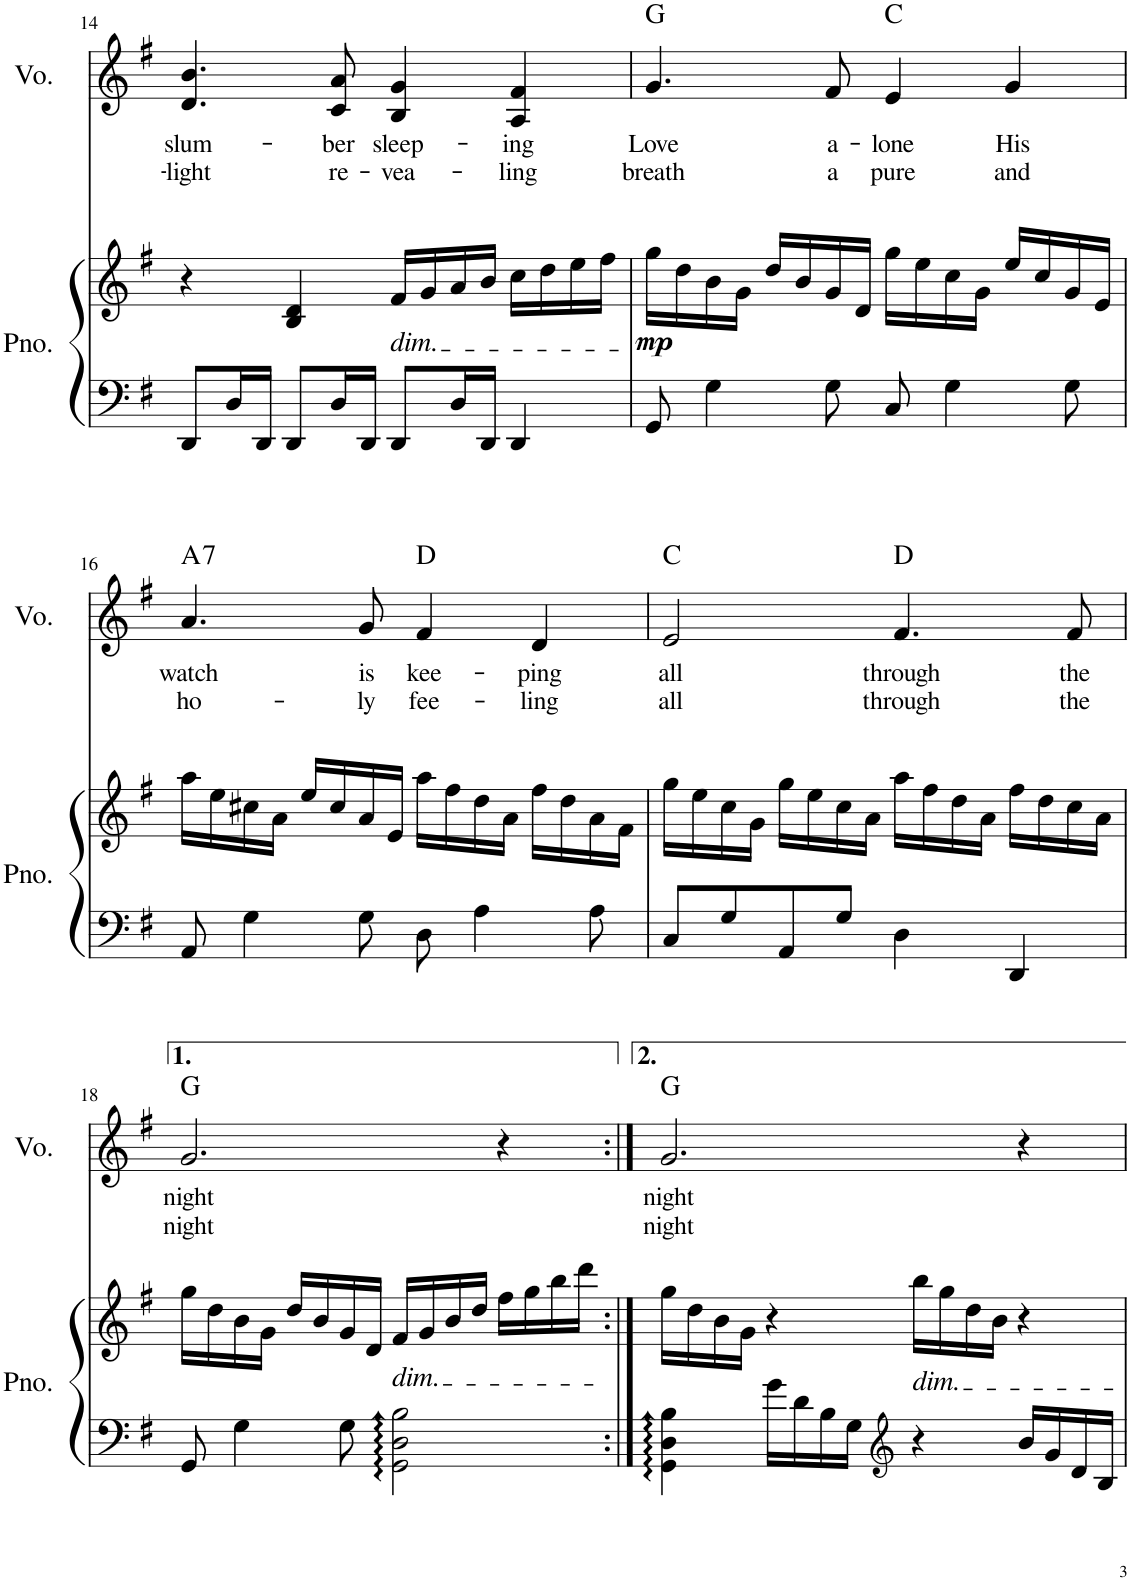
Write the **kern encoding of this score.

**kern	**kern	**dynam	**kern	**text	**text	**harte
*part2	*part2	*part2	*part1	*part1	*part1	*part1
*staff3	*staff2	*staff2/3	*staff1	*staff1	*staff1	*
*I"Piano	*	*	*I"Voice	*	*	*
*I'Pno.	*	*	*I'Vo.	*	*	*
!!LO:PB:g=z
*clefF4	*clefG2	*	*clefG2	*	*	*
*k[f#]	*k[f#]	*	*k[f#]	*	*	*
*M4/4	*M4/4	*	*M4/4	*	*	*
=14	=14	=14	=14	=14	=14	=14
!	!	!	!	!LO:LY:b	!LO:LY:b	!
8DD/L	4r	.	4.d/ 4.b/	slum-	-light	.
16D/L	.	.	.	.	.	.
16DD/JJ	.	.	.	.	.	.
8DD/L	4B/ 4d/	.	.	.	.	.
!	!	!	!	!LO:LY:b	!LO:LY:b	!
16D/L	.	.	8c/ 8a/	-ber	re-	.
16DD/JJ	.	.	.	.	.	.
!	!LO:TX:b:i:t=dim.	!	!	!	!	!
!	!	!	!	!LO:LY:b	!LO:LY:b	!
8DD/L	16f#/LL	.	4B/ 4g/	sleep-	-vea-	.
.	16g/	.	.	.	.	.
16D/L	16a/	.	.	.	.	.
16DD/JJ	16b/JJ	.	.	.	.	.
!	!	!	!	!LO:LY:b	!LO:LY:b	!
4DD/	16cc\LL	.	4A/ 4f#/	-ing	-ling	.
.	16dd\	.	.	.	.	.
.	16ee\	.	.	.	.	.
.	16ff#\JJ	.	.	.	.	.
=15	=15	=15	=15	=15	=15	=15
!	!	!LO:DY:b	!	!LO:LY:b	!LO:LY:b	!
8GG/	16gg\LL	mp	4.g/	Love	breath	G:maj
.	16dd\	.	.	.	.	.
4G\	16b\	.	.	.	.	.
.	16g\JJ	.	.	.	.	.
.	16dd/LL	.	.	.	.	.
.	16b/	.	.	.	.	.
!	!	!	!	!LO:LY:b	!LO:LY:b	!
8G\	16g/	.	8f#/	a-	a	.
.	16d/JJ	.	.	.	.	.
!	!	!	!	!LO:LY:b	!LO:LY:b	!
8C/	16gg\LL	.	4e/	-lone	pure	C:maj
.	16ee\	.	.	.	.	.
4G\	16cc\	.	.	.	.	.
.	16g\JJ	.	.	.	.	.
!	!	!	!	!LO:LY:b	!LO:LY:b	!
.	16ee/LL	.	4g/	His	and	.
.	16cc/	.	.	.	.	.
8G\	16g/	.	.	.	.	.
.	16e/JJ	.	.	.	.	.
!!LO:LB:g=z
=16	=16	=16	=16	=16	=16	=16
!	!	!	!	!LO:LY:b	!LO:LY:b	!LO:H:kt=7
8AA/	16aa\LL	.	4.a/	watch	ho-	A:7
.	16ee\	.	.	.	.	.
4G\	16cc#X\	.	.	.	.	.
.	16a\JJ	.	.	.	.	.
.	16ee/LL	.	.	.	.	.
.	16cc#/	.	.	.	.	.
!	!	!	!	!LO:LY:b	!LO:LY:b	!
8G\	16a/	.	8g/	is	-ly	.
.	16e/JJ	.	.	.	.	.
!	!	!	!	!LO:LY:b	!LO:LY:b	!
8D\	16aa\LL	.	4f#/	kee-	fee-	D:maj
.	16ff#\	.	.	.	.	.
4A\	16dd\	.	.	.	.	.
.	16a\JJ	.	.	.	.	.
!	!	!	!	!LO:LY:b	!LO:LY:b	!
.	16ff#\LL	.	4d/	-ping	-ling	.
.	16dd\	.	.	.	.	.
8A\	16a\	.	.	.	.	.
.	16f#\JJ	.	.	.	.	.
=17	=17	=17	=17	=17	=17	=17
!	!	!	!	!LO:LY:b	!LO:LY:b	!
8C/L	16gg\LL	.	2e/	all	all	C:maj
.	16ee\	.	.	.	.	.
8G/	16cc\	.	.	.	.	.
.	16g\JJ	.	.	.	.	.
8AA/	16gg\LL	.	.	.	.	.
.	16ee\	.	.	.	.	.
8G/J	16cc\	.	.	.	.	.
.	16a\JJ	.	.	.	.	.
!	!	!	!	!LO:LY:b	!LO:LY:b	!
4D\	16aa\LL	.	4.f#/	through	through	D:maj
.	16ff#\	.	.	.	.	.
.	16dd\	.	.	.	.	.
.	16a\JJ	.	.	.	.	.
4DD/	16ff#\LL	.	.	.	.	.
.	16dd\	.	.	.	.	.
!	!	!	!	!LO:LY:b	!LO:LY:b	!
.	16cc\	.	8f#/	the	the	.
.	16a\JJ	.	.	.	.	.
!!LO:LB:g=z
=18	=18	=18	=18	=18	=18	=18
!	!	!	!	!LO:LY:b	!LO:LY:b	!
8GG/	16gg\LL	.	2.g/	night	night	G:maj
.	16dd\	.	.	.	.	.
4G\	16b\	.	.	.	.	.
.	16g\JJ	.	.	.	.	.
.	16dd/LL	.	.	.	.	.
.	16b/	.	.	.	.	.
8G\	16g/	.	.	.	.	.
.	16d/JJ	.	.	.	.	.
!	!LO:TX:b:i:t=dim.	!	!	!	!	!
2GG\ 2D\ 2B\	16f#/LL	.	.	.	.	.
.	16g/	.	.	.	.	.
.	16b/	.	.	.	.	.
.	16dd/JJ	.	.	.	.	.
.	16ff#\LL	.	4r	.	.	.
.	16gg\	.	.	.	.	.
.	16bb\	.	.	.	.	.
.	16ddd\JJ	.	.	.	.	.
=19:|!	=19:|!	=19:|!	=19:|!	=19:|!	=19:|!	=19:|!
!	!	!	!	!LO:LY:b	!LO:LY:b	!
4GG\ 4D\ 4B\	16gg\LL	.	2.g/	night	night	G:maj
.	16dd\	.	.	.	.	.
.	16b\	.	.	.	.	.
.	16g\JJ	.	.	.	.	.
16g\LL	4r	.	.	.	.	.
16d\	.	.	.	.	.	.
16B\	.	.	.	.	.	.
16G\JJ	.	.	.	.	.	.
*clefG2	*	*	*	*	*	*
!	!LO:TX:b:i:t=dim.	!	!	!	!	!
4r	16bb\LL	.	.	.	.	.
.	16gg\	.	.	.	.	.
.	16dd\	.	.	.	.	.
.	16b\JJ	.	.	.	.	.
16b/LL	4r	.	4r	.	.	.
16g/	.	.	.	.	.	.
16d/	.	.	.	.	.	.
16B/JJ	.	.	.	.	.	.
=	=	=	=	=	=	=
*-	*-	*-	*-	*-	*-	*-
